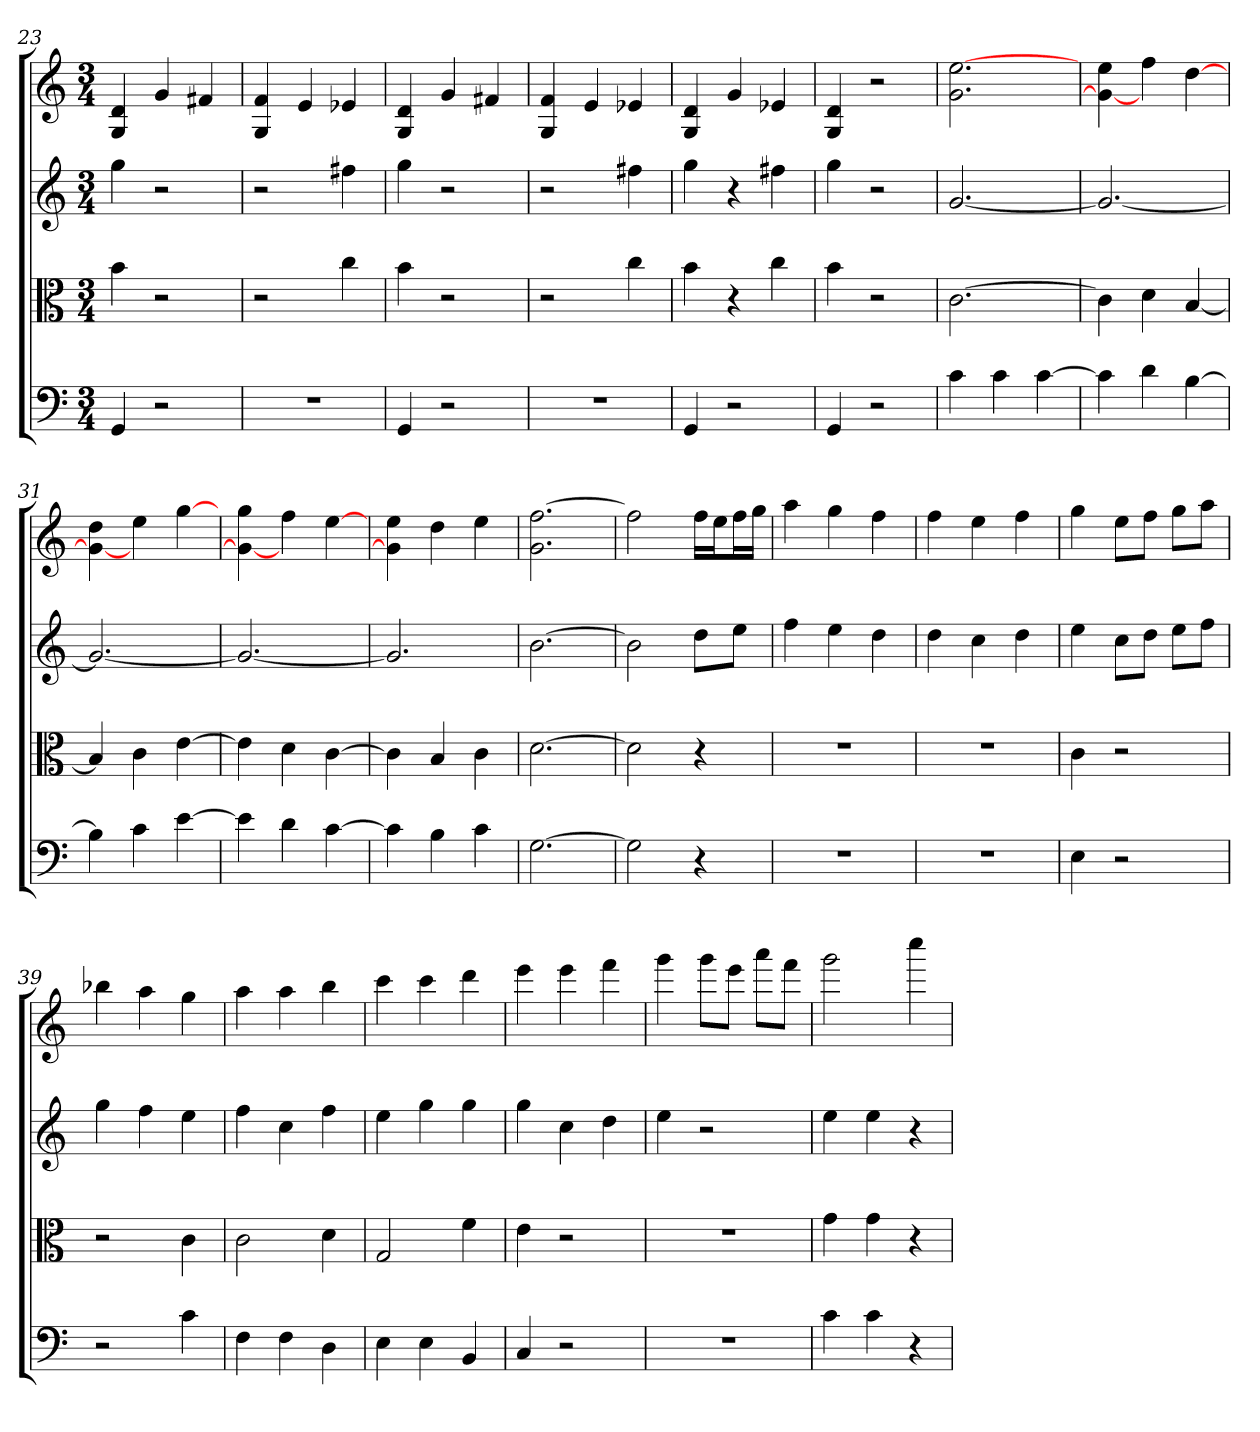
**kern	**kern	**kern	**kern
*part4	*part3	*part2	*part1
*staff4	*staff3	*staff2	*staff1
*clefF4	*clefC3	*clefG2	*clefG2
*k[]	*k[]	*k[]	*k[]
*C:	*C:	*C:	*C:
*M3/4	*M3/4	*M3/4	*M3/4
=23	=23	=23	=23
4GG	4b	4gg	4G 4d
2r	2r	2r	4g
.	.	.	4f#X
=24	=24	=24	=24
2.r	2r	2r	4G 4f
.	.	.	4e
.	4cc	4ff#X	4e-X
=25	=25	=25	=25
4GG	4b	4gg	4G 4d
2r	2r	2r	4g
.	.	.	4f#X
=26	=26	=26	=26
2.r	2r	2r	4G 4f
.	.	.	4e
.	4cc	4ff#X	4e-X
=27	=27	=27	=27
4GG	4b	4gg	4G 4d
2r	4r	4r	4g
.	4cc	4ff#X	4e-X
=28	=28	=28	=28
4GG	4b	4gg	4G 4d
2r	2r	2r	2r
=29	=29	=29	=29
4c	[2.c	[2.g	2.g [2.ee
4c	.	.	.
[4c	.	.	.
=30	=30	=30	=30
4c]	4c]	2.g_	4g_ 4ee
4d	4d	.	4ff
[4B	[4B	.	[4dd
=31	=31	=31	=31
4B]	4B]	2.g_	4g_ 4dd
4c	4c	.	4ee
[4e	[4e	.	[4gg
=32	=32	=32	=32
4e]	4e]	2.g_	4g_ 4gg
4d	4d	.	4ff
[4c	[4c	.	[4ee
=33	=33	=33	=33
4c]	4c]	2.g]	4g] 4ee
4B	4B	.	4dd
4c	4c	.	4ee
=34	=34	=34	=34
[2.G	[2.d	[2.b	2.g [2.ff
=35	=35	=35	=35
2G]	2d]	2b]	2ff]
4r	4r	8dd\L	16ff\LL
.	.	.	16ee\J
.	.	8ee\J	16ff\L
.	.	.	16gg\JJ
=36	=36	=36	=36
2.r	2.r	4ff	4aa
.	.	4ee	4gg
.	.	4dd	4ff
=37	=37	=37	=37
2.r	2.r	4dd	4ff
.	.	4cc	4ee
.	.	4dd	4ff
=38	=38	=38	=38
4E	4c	4ee	4gg
2r	2r	8cc\L	8ee\L
.	.	8dd\J	8ff\J
.	.	8ee\L	8gg\L
.	.	8ff\J	8aa\J
=39	=39	=39	=39
2r	2r	4gg	4bb-X
.	.	4ff	4aa
4c	4c	4ee	4gg
=40	=40	=40	=40
4F	2c	4ff	4aa
4F	.	4cc	4aa
4D	4d	4ff	4bb
=41	=41	=41	=41
4E	2G	4ee	4ccc
4E	.	4gg	4ccc
4BB	4f	4gg	4ddd
=42	=42	=42	=42
4C	4e	4gg	4eee
2r	2r	4cc	4eee
.	.	4dd	4fff
=43	=43	=43	=43
2.r	2.r	4ee	4ggg
.	.	2r	8ggg\L
.	.	.	8eee\J
.	.	.	8aaa\L
.	.	.	8fff\J
=44	=44	=44	=44
4c	4g	4ee	2ggg
4c	4g	4ee	.
4r	4r	4r	4cccc
=	=	=	=
*-	*-	*-	*-
